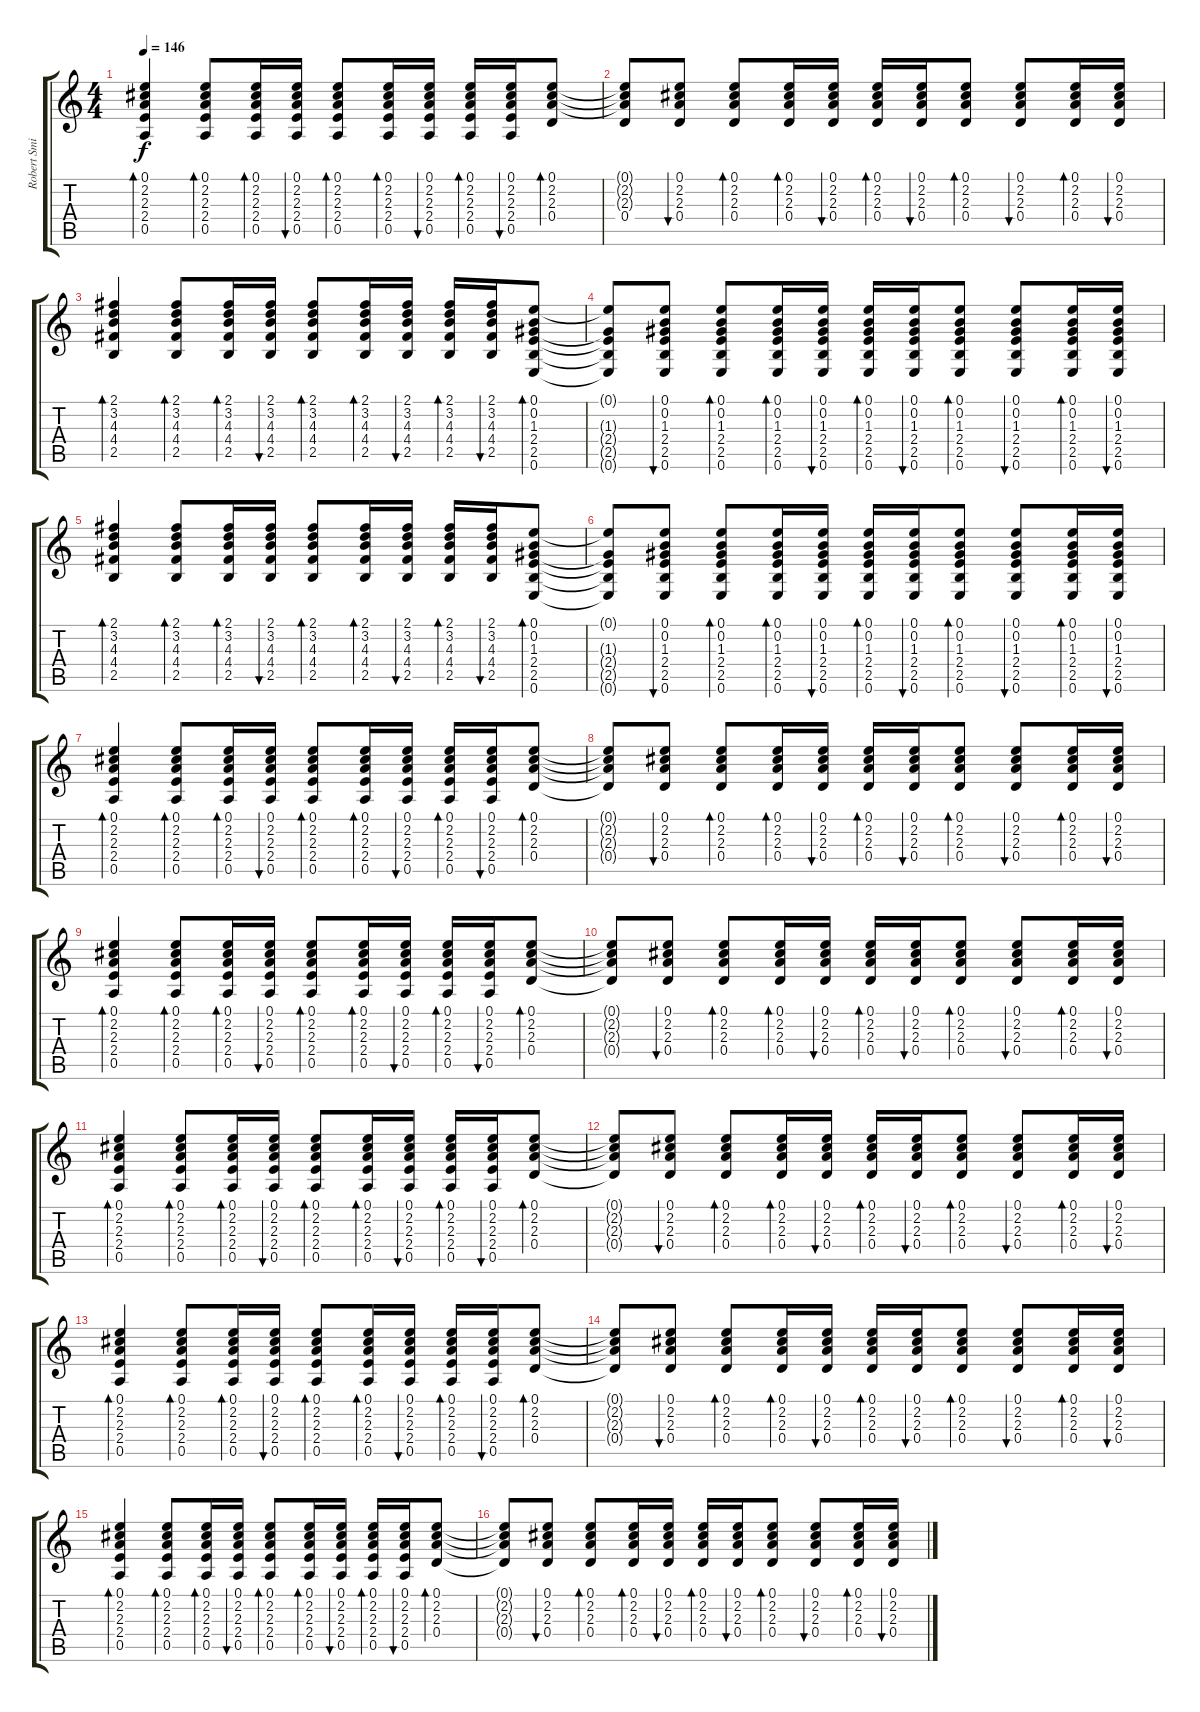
\track ("Robert Smith First Guitar" "Robert Smi") {instrument acousticguitarsteel}
\staff {score tabs}
\tuning (E4 B3 G3 D3 A2 E2) {hide}
\ts (4 4)
\tempo 146
\clef g2
\ks c
(0.1 2.2 2.3 2.4 0.5).4{bd 60 dy f} (0.1 2.2 2.3 2.4 0.5).8{bd 60} (0.1 2.2 2.3 2.4 0.5).16{bd 60} (0.1 2.2 2.3 2.4 0.5).16{bu 60} (0.1 2.2 2.3 2.4 0.5).8{bd 60} (0.1 2.2 2.3 2.4 0.5).16{bd 60} (0.1 2.2 2.3 2.4 0.5).16{bu 60} (0.1 2.2 2.3 2.4 0.5).16{bd 60} (0.1 2.2 2.3 2.4 0.5).16{bu 60} (0.1 2.2 2.3 0.4).8{bd 60} |
(0.1{t} 2.2{t} 2.3{t} 0.4).8 (0.1 2.2 2.3 0.4).8{bu 60} (0.1 2.2 2.3 0.4).8{bd 60} (0.1 2.2 2.3 0.4).16{bd 60} (0.1 2.2 2.3 0.4).16{bu 60} (0.1 2.2 2.3 0.4).16{bd 60} (0.1 2.2 2.3 0.4).16{bu 60} (0.1 2.2 2.3 0.4).8{bd 60} (0.1 2.2 2.3 0.4).8{bu 60} (0.1 2.2 2.3 0.4).16{bd 60} (0.1 2.2 2.3 0.4).16{bu 60} |
(2.1 3.2 4.3 4.4 2.5).4{bd 120} (2.1 3.2 4.3 4.4 2.5).8{bd 60} (2.1 3.2 4.3 4.4 2.5).16{bd 60} (2.1 3.2 4.3 4.4 2.5).16{bu 60} (2.1 3.2 4.3 4.4 2.5).8{bd 60} (2.1 3.2 4.3 4.4 2.5).16{bd 60} (2.1 3.2 4.3 4.4 2.5).16{bu 60} (2.1 3.2 4.3 4.4 2.5).16{bd 60} (2.1 3.2 4.3 4.4 2.5).16{bu 60} (0.1 0.2 1.3 2.4 2.5 0.6).8{bd 60} |
(0.1{t} 1.3{t} 2.4{t} 2.5{t} 0.6{t}).8 (0.1 0.2 1.3 2.4 2.5 0.6).8{bu 60} (0.1 0.2 1.3 2.4 2.5 0.6).8{bd 60} (0.1 0.2 1.3 2.4 2.5 0.6).16{bd 60} (0.1 0.2 1.3 2.4 2.5 0.6).16{bu 60} (0.1 0.2 1.3 2.4 2.5 0.6).16{bd 60} (0.1 0.2 1.3 2.4 2.5 0.6).16{bu 60} (0.1 0.2 1.3 2.4 2.5 0.6).8{bd 60} (0.1 0.2 1.3 2.4 2.5 0.6).8{bu 60} (0.1 0.2 1.3 2.4 2.5 0.6).16{bd 60} (0.1 0.2 1.3 2.4 2.5 0.6).16{bu 60} |
(2.1 3.2 4.3 4.4 2.5).4{bd 120} (2.1 3.2 4.3 4.4 2.5).8{bd 60} (2.1 3.2 4.3 4.4 2.5).16{bd 60} (2.1 3.2 4.3 4.4 2.5).16{bu 60} (2.1 3.2 4.3 4.4 2.5).8{bd 60} (2.1 3.2 4.3 4.4 2.5).16{bd 60} (2.1 3.2 4.3 4.4 2.5).16{bu 60} (2.1 3.2 4.3 4.4 2.5).16{bd 60} (2.1 3.2 4.3 4.4 2.5).16{bu 60} (0.1 0.2 1.3 2.4 2.5 0.6).8{bd 60} |
(0.1{t} 1.3{t} 2.4{t} 2.5{t} 0.6{t}).8 (0.1 0.2 1.3 2.4 2.5 0.6).8{bu 60} (0.1 0.2 1.3 2.4 2.5 0.6).8{bd 60} (0.1 0.2 1.3 2.4 2.5 0.6).16{bd 60} (0.1 0.2 1.3 2.4 2.5 0.6).16{bu 60} (0.1 0.2 1.3 2.4 2.5 0.6).16{bd 60} (0.1 0.2 1.3 2.4 2.5 0.6).16{bu 60} (0.1 0.2 1.3 2.4 2.5 0.6).8{bd 60} (0.1 0.2 1.3 2.4 2.5 0.6).8{bu 60} (0.1 0.2 1.3 2.4 2.5 0.6).16{bd 60} (0.1 0.2 1.3 2.4 2.5 0.6).16{bu 60} |
(0.1 2.2 2.3 2.4 0.5).4{bd 120} (0.1 2.2 2.3 2.4 0.5).8{bd 60} (0.1 2.2 2.3 2.4 0.5).16{bd 60} (0.1 2.2 2.3 2.4 0.5).16{bu 60} (0.1 2.2 2.3 2.4 0.5).8{bd 60} (0.1 2.2 2.3 2.4 0.5).16{bd 60} (0.1 2.2 2.3 2.4 0.5).16{bu 60} (0.1 2.2 2.3 2.4 0.5).16{bd 60} (0.1 2.2 2.3 2.4 0.5).16{bu 60} (0.1 2.2 2.3 0.4).8{bd 60} |
(0.1{t} 2.2{t} 2.3{t} 0.4{t}).8 (0.1 2.2 2.3 0.4).8{bu 60} (0.1 2.2 2.3 0.4).8{bd 60} (0.1 2.2 2.3 0.4).16{bd 60} (0.1 2.2 2.3 0.4).16{bu 60} (0.1 2.2 2.3 0.4).16{bd 60} (0.1 2.2 2.3 0.4).16{bu 60} (0.1 2.2 2.3 0.4).8{bd 60} (0.1 2.2 2.3 0.4).8{bu 60} (0.1 2.2 2.3 0.4).16{bd 60} (0.1 2.2 2.3 0.4).16{bu 60} |
(0.1 2.2 2.3 2.4 0.5).4{bd 60} (0.1 2.2 2.3 2.4 0.5).8{bd 60} (0.1 2.2 2.3 2.4 0.5).16{bd 60} (0.1 2.2 2.3 2.4 0.5).16{bu 60} (0.1 2.2 2.3 2.4 0.5).8{bd 60} (0.1 2.2 2.3 2.4 0.5).16{bd 60} (0.1 2.2 2.3 2.4 0.5).16{bu 60} (0.1 2.2 2.3 2.4 0.5).16{bd 60} (0.1 2.2 2.3 2.4 0.5).16{bu 60} (0.1 2.2 2.3 0.4).8{bd 60} |
(0.1{t} 2.2{t} 2.3{t} 0.4{t}).8 (0.1 2.2 2.3 0.4).8{bu 60} (0.1 2.2 2.3 0.4).8{bd 60} (0.1 2.2 2.3 0.4).16{bd 60} (0.1 2.2 2.3 0.4).16{bu 60} (0.1 2.2 2.3 0.4).16{bd 60} (0.1 2.2 2.3 0.4).16{bu 60} (0.1 2.2 2.3 0.4).8{bd 60} (0.1 2.2 2.3 0.4).8{bu 60} (0.1 2.2 2.3 0.4).16{bd 60} (0.1 2.2 2.3 0.4).16{bu 60} |
(0.1 2.2 2.3 2.4 0.5).4{bd 60} (0.1 2.2 2.3 2.4 0.5).8{bd 60} (0.1 2.2 2.3 2.4 0.5).16{bd 60} (0.1 2.2 2.3 2.4 0.5).16{bu 60} (0.1 2.2 2.3 2.4 0.5).8{bd 60} (0.1 2.2 2.3 2.4 0.5).16{bd 60} (0.1 2.2 2.3 2.4 0.5).16{bu 60} (0.1 2.2 2.3 2.4 0.5).16{bd 60} (0.1 2.2 2.3 2.4 0.5).16{bu 60} (0.1 2.2 2.3 0.4).8{bd 60} |
(0.1{t} 2.2{t} 2.3{t} 0.4{t}).8 (0.1 2.2 2.3 0.4).8{bu 60} (0.1 2.2 2.3 0.4).8{bd 60} (0.1 2.2 2.3 0.4).16{bd 60} (0.1 2.2 2.3 0.4).16{bu 60} (0.1 2.2 2.3 0.4).16{bd 60} (0.1 2.2 2.3 0.4).16{bu 60} (0.1 2.2 2.3 0.4).8{bd 60} (0.1 2.2 2.3 0.4).8{bu 60} (0.1 2.2 2.3 0.4).16{bd 60} (0.1 2.2 2.3 0.4).16{bu 60} |
(0.1 2.2 2.3 2.4 0.5).4{bd 60} (0.1 2.2 2.3 2.4 0.5).8{bd 60} (0.1 2.2 2.3 2.4 0.5).16{bd 60} (0.1 2.2 2.3 2.4 0.5).16{bu 60} (0.1 2.2 2.3 2.4 0.5).8{bd 60} (0.1 2.2 2.3 2.4 0.5).16{bd 60} (0.1 2.2 2.3 2.4 0.5).16{bu 60} (0.1 2.2 2.3 2.4 0.5).16{bd 60} (0.1 2.2 2.3 2.4 0.5).16{bu 60} (0.1 2.2 2.3 0.4).8{bd 60} |
(0.1{t} 2.2{t} 2.3{t} 0.4{t}).8 (0.1 2.2 2.3 0.4).8{bu 60} (0.1 2.2 2.3 0.4).8{bd 60} (0.1 2.2 2.3 0.4).16{bd 60} (0.1 2.2 2.3 0.4).16{bu 60} (0.1 2.2 2.3 0.4).16{bd 60} (0.1 2.2 2.3 0.4).16{bu 60} (0.1 2.2 2.3 0.4).8{bd 60} (0.1 2.2 2.3 0.4).8{bu 60} (0.1 2.2 2.3 0.4).16{bd 60} (0.1 2.2 2.3 0.4).16{bu 60} |
(0.1 2.2 2.3 2.4 0.5).4{bd 60} (0.1 2.2 2.3 2.4 0.5).8{bd 60} (0.1 2.2 2.3 2.4 0.5).16{bd 60} (0.1 2.2 2.3 2.4 0.5).16{bu 60} (0.1 2.2 2.3 2.4 0.5).8{bd 60} (0.1 2.2 2.3 2.4 0.5).16{bd 60} (0.1 2.2 2.3 2.4 0.5).16{bu 60} (0.1 2.2 2.3 2.4 0.5).16{bd 60} (0.1 2.2 2.3 2.4 0.5).16{bu 60} (0.1 2.2 2.3 0.4).8{bd 60} |
(0.1{t} 2.2{t} 2.3{t} 0.4{t}).8 (0.1 2.2 2.3 0.4).8{bu 60} (0.1 2.2 2.3 0.4).8{bd 60} (0.1 2.2 2.3 0.4).16{bd 60} (0.1 2.2 2.3 0.4).16{bu 60} (0.1 2.2 2.3 0.4).16{bd 60} (0.1 2.2 2.3 0.4).16{bu 60} (0.1 2.2 2.3 0.4).8{bd 60} (0.1 2.2 2.3 0.4).8{bu 60} (0.1 2.2 2.3 0.4).16{bd 60} (0.1 2.2 2.3 0.4).16{bu 60}
